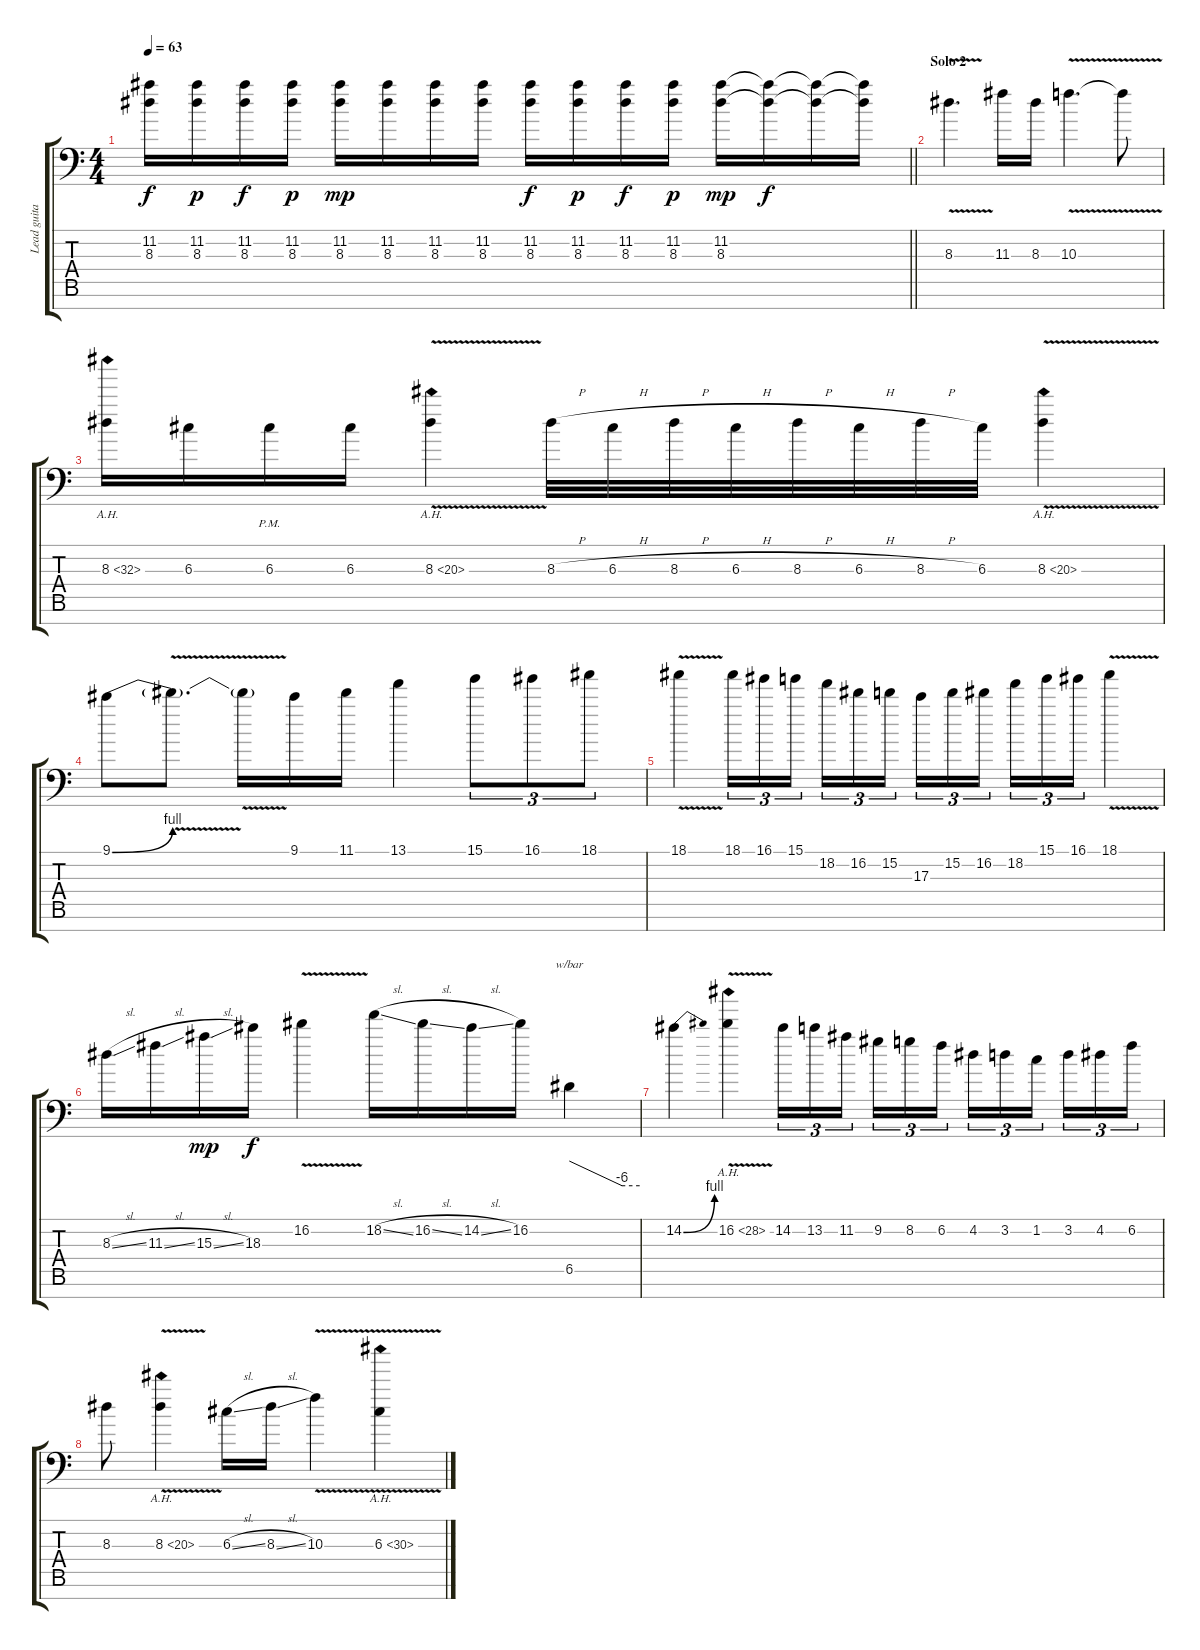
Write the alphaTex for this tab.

\track ("Lead guitar" "Lead guita") {instrument distortionguitar}
\staff {score tabs}
\tuning (E4 B3 G3 D3 A2 E2 A1) {hide}
\ts (4 4)
\tempo 63
\clef f4
\barLineRight lightlight
\ks c
(11.2 8.3).16{dy f} (11.2 8.3).16{dy p} (11.2 8.3).16{dy f} (11.2 8.3).16{dy p} (11.2 8.3).16{dy mp} (11.2 8.3).16 (11.2 8.3).16 (11.2 8.3).16 (11.2 8.3).16{dy f} (11.2 8.3).16{dy p} (11.2 8.3).16{dy f} (11.2 8.3).16{dy p} (11.2 8.3).16{dy mp} (11.2{t} 8.3{t}).16{dy f} (11.2{t} 8.3{t}).16 (11.2{t} 8.3{t}).16 |
\section ("" "Solo 2")
8.3{v}.4{d} 11.3.16 8.3.16 10.3{v}.4{d} 10.3{t}.8 |
8.3{ah 24}.16 6.3.16 6.3{pm}.16 6.3.16 8.3{ah 12 v}.4 8.3{h}.32 6.3{h}.32 8.3{h}.32 6.3{h}.32 8.3{h}.32 6.3{h}.32 8.3{h}.32 6.3.32 8.3{ah 12 v}.4 |
9.1{be (bend 0 0 60 4)}.8 9.1{v t}.8{d} 9.1{t}.16 9.1.16 11.1.16 13.1.4 15.1.8{tu (3 2)} 16.1.8{tu (3 2)} 18.1.8{tu (3 2)} |
18.1{v}.4 18.1.16{tu (3 2)} 16.1.16{tu (3 2)} 15.1.16{tu (3 2) beam splitsecondary} 18.2.16{tu (3 2)} 16.2.16{tu (3 2)} 15.2.16{tu (3 2)} 17.3.16{tu (3 2)} 15.2.16{tu (3 2)} 16.2.16{tu (3 2) beam splitsecondary} 18.2.16{tu (3 2)} 15.1.16{tu (3 2)} 16.1.16{tu (3 2)} 18.1{v}.4 |
8.3{sl}.16 11.3{sl}.16 15.3{sl}.16{dy mp} 18.3.16{dy f} 16.2{v}.4 18.2{sl}.16 16.2{sl}.16 14.2{sl}.16 16.2.16 6.5.4{tbe (custom default 0 0 45 -24 60 -24)} |
14.2{be (bend 0 0 60 4)}.4 16.2{ah 12 v}.4 14.2.16{tu (3 2)} 13.2.16{tu (3 2)} 11.2.16{tu (3 2) beam splitsecondary} 9.2.16{tu (3 2)} 8.2.16{tu (3 2)} 6.2.16{tu (3 2)} 4.2.16{tu (3 2)} 3.2.16{tu (3 2)} 1.2.16{tu (3 2) beam splitsecondary} 3.2.16{tu (3 2)} 4.2.16{tu (3 2)} 6.2.16{tu (3 2)} |
8.3.8 8.3{ah 12 v}.4 6.3{sl}.16 8.3{sl}.16 10.3{v}.4 6.3{ah 24 v}.4
